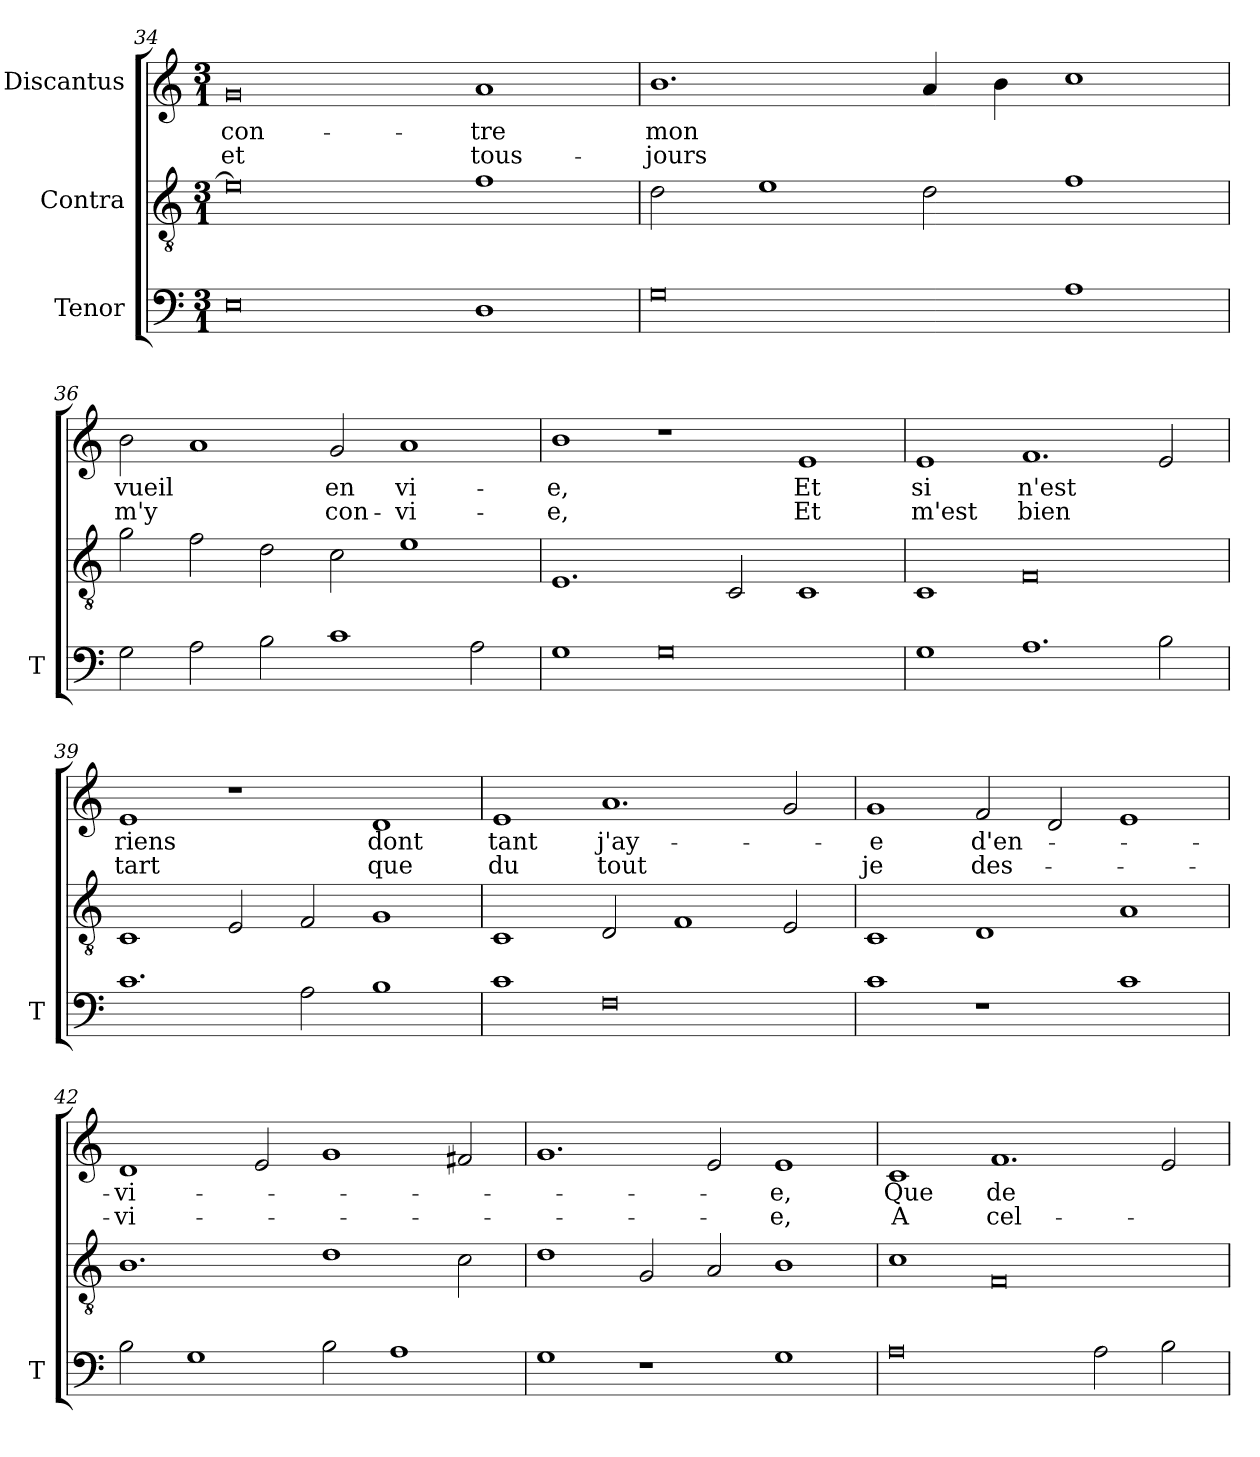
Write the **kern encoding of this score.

**kern	**kern	**kern	**text	**text
*part3	*part2	*part1	*part1	*part1
*staff3	*staff2	*staff1	*staff1	*staff1
*I"Tenor	*I"Contra	*I"Discantus	*	*
*I'T	*	*	*	*
*clefF4	*clefGv2	*clefG2	*	*
*k[]	*k[]	*k[]	*	*
*M3/1	*M3/1	*M3/1	*	*
=34	=34	=34	=34	=34
0E	0e]	0g	con-	et
1D	1f	1a	-tre	tous-
=35	=35	=35	=35	=35
0G	2d\	1.b	mon	-jours
.	1e	.	.	.
.	2d\	4a/	.	.
.	.	4b\	.	.
1A	1f	1cc	.	.
=36	=36	=36	=36	=36
2G\	2g\	2b\	vueil	m'y
2A\	2f\	1a	.	.
2B\	2d\	.	.	.
1c	2c\	2g/	en	con-
.	1e	1a	vi-	-vi-
2A\	.	.	.	.
=37	=37	=37	=37	=37
1G	1.E	1b	-e,	-e,
0G	.	1r	.	.
.	2C/	.	.	.
.	1C	1e	Et	Et
=38	=38	=38	=38	=38
1G	1C	1e	si	m'est
1.A	0F	1.f	n'est	bien
2B\	.	2e/	.	.
=39	=39	=39	=39	=39
1.c	1C	1e	riens	tart
.	2E/	1r	.	.
2A\	2F/	.	.	.
1B	1G	1d	dont	que
=40	=40	=40	=40	=40
1c	1C	1e	tant	du
0F	2D/	1.a	j'ay-	tout
.	1F	.	.	.
.	2E/	2g/	.	.
=41	=41	=41	=41	=41
1c	1C	1g	-e	je
1r	1D	2f/	d'en-	des-
.	.	2d/	.	.
1c	1A	1e	.	.
=42	=42	=42	=42	=42
2B\	1.B	1d	-vi-	-vi-
1G	.	.	.	.
.	.	2e/	.	.
2B\	1d	1g	.	.
1A	.	.	.	.
.	2c\	2f#X/	.	.
=43	=43	=43	=43	=43
1G	1d	1.g	.	.
1r	2G/	.	.	.
.	2A/	2e/	.	.
1G	1B	1e	-e,	-e,
=44	=44	=44	=44	=44
0A	1c	1c	Que	A
.	0F	1.f	de	cel-
2A\	.	.	.	.
2B\	.	2e/	.	.
=	=	=	=	=
*-	*-	*-	*-	*-
